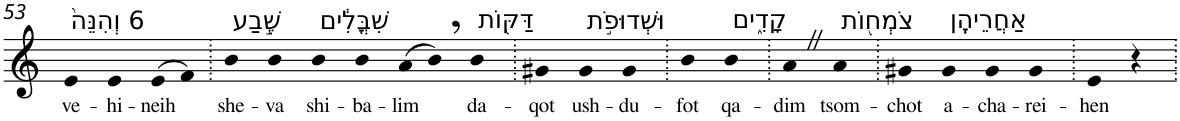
**kern	**text
*part1	*part1
*staff1	*staff1
*I"Piano	*
*I'Pno	*
!!LO:PB:g=z
*clefG2	*
*k[]	*
=53	=53
!LO:TX:a:t=6 וְהִנֵּה֙	!
!	!LO:LY:b
4e	ve-
!	!LO:LY:b
4e	-hi-
!	!LO:LY:b
(>8e	-neih
8f)	.
=54.	=54.
!LO:TX:a:t=שֶׁ֣בַע	!
!	!LO:LY:b
4b	she-
!	!LO:LY:b
4b	-va
!LO:TX:a:t=שִׁבֳּלִ֔ים	!
!	!LO:LY:b
4b	shi-
!	!LO:LY:b
4b	-ba-
!	!LO:LY:b
(>8a	-lim
8b,)	.
!LO:TX:a:t=דַּקּ֖וֹת	!
!	!LO:LY:b
4b	da-
=55.	=55.
!	!LO:LY:b
4g#X	-qot
!LO:TX:a:t=וּשְׁדוּפֹ֣ת	!
!	!LO:LY:b
4g#	ush-
!	!LO:LY:b
4g#	-du-
=56.	=56.
!	!LO:LY:b
4b	-fot
!LO:TX:a:t=קָדִ֑ים	!
!	!LO:LY:b
4b	qa-
=57.	=57.
!	!LO:LY:b
4aZ	-dim
!LO:TX:a:t=צֹמְח֖וֹת	!
!	!LO:LY:b
4a	tsom-
=58.	=58.
!	!LO:LY:b
4g#X	-chot
!LO:TX:a:t=אַחֲרֵיהֶֽן	!
!	!LO:LY:b
4g#	a-
!	!LO:LY:b
4g#	-cha-
!	!LO:LY:b
4g#	-rei-
=59.	=59.
!	!LO:LY:b
4e	-hen
4r	.
=.	=.
*-	*-
